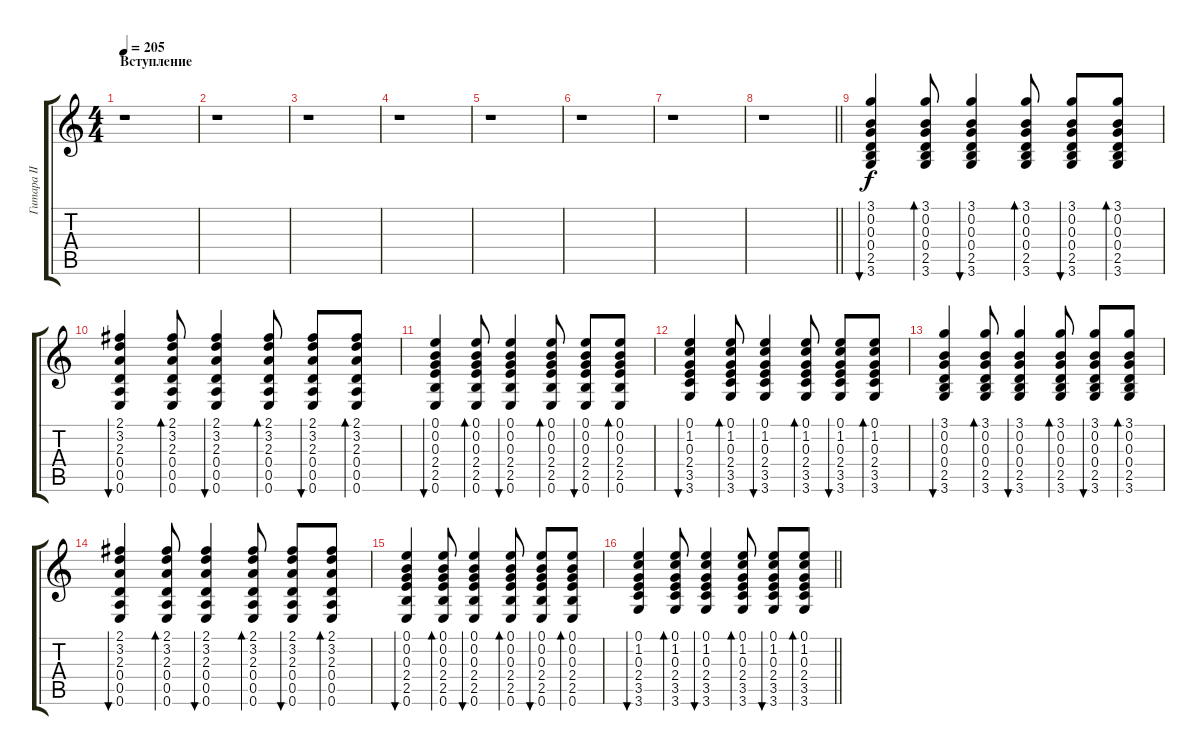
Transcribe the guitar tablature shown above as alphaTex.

\track ("Гитара II" "Гитара II") {instrument acousticguitarsteel}
\staff {score tabs}
\tuning (E4 B3 G3 D3 A2 E2) {hide}
\ts (4 4)
\section ("" "Вступление")
\tempo 205
\clef g2
\ks c
r.1{dy f instrument acousticguitarsteel} |
r.1 |
r.1 |
r.1 |
r.1 |
r.1 |
r.1 |
\barLineRight lightlight
r.1 |
(3.1 0.2 0.3 0.4 2.5 3.6).4{bu 60} (3.1 0.2 0.3 0.4 2.5 3.6).8{bd 60} (3.1 0.2 0.3 0.4 2.5 3.6).4{bu 60} (3.1 0.2 0.3 0.4 2.5 3.6).8{bd 60} (3.1 0.2 0.3 0.4 2.5 3.6).8{bu 60} (3.1 0.2 0.3 0.4 2.5 3.6).8{bd 60} |
(2.1 3.2 2.3 0.4 0.5 0.6).4{bu 60} (2.1 3.2 2.3 0.4 0.5 0.6).8{bd 60} (2.1 3.2 2.3 0.4 0.5 0.6).4{bu 60} (2.1 3.2 2.3 0.4 0.5 0.6).8{bd 60} (2.1 3.2 2.3 0.4 0.5 0.6).8{bu 60} (2.1 3.2 2.3 0.4 0.5 0.6).8{bd 60} |
(0.1 0.2 0.3 2.4 2.5 0.6).4{bu 60} (0.1 0.2 0.3 2.4 2.5 0.6).8{bd 60} (0.1 0.2 0.3 2.4 2.5 0.6).4{bu 60} (0.1 0.2 0.3 2.4 2.5 0.6).8{bd 60} (0.1 0.2 0.3 2.4 2.5 0.6).8{bu 60} (0.1 0.2 0.3 2.4 2.5 0.6).8{bd 60} |
(0.1 1.2 0.3 2.4 3.5 3.6).4{bu 60} (0.1 1.2 0.3 2.4 3.5 3.6).8{bd 60} (0.1 1.2 0.3 2.4 3.5 3.6).4{bu 60} (0.1 1.2 0.3 2.4 3.5 3.6).8{bd 60} (0.1 1.2 0.3 2.4 3.5 3.6).8{bu 60} (0.1 1.2 0.3 2.4 3.5 3.6).8{bd 60} |
(3.1 0.2 0.3 0.4 2.5 3.6).4{bu 60} (3.1 0.2 0.3 0.4 2.5 3.6).8{bd 60} (3.1 0.2 0.3 0.4 2.5 3.6).4{bu 60} (3.1 0.2 0.3 0.4 2.5 3.6).8{bd 60} (3.1 0.2 0.3 0.4 2.5 3.6).8{bu 60} (3.1 0.2 0.3 0.4 2.5 3.6).8{bd 60} |
(2.1 3.2 2.3 0.4 0.5 0.6).4{bu 60} (2.1 3.2 2.3 0.4 0.5 0.6).8{bd 60} (2.1 3.2 2.3 0.4 0.5 0.6).4{bu 60} (2.1 3.2 2.3 0.4 0.5 0.6).8{bd 60} (2.1 3.2 2.3 0.4 0.5 0.6).8{bu 60} (2.1 3.2 2.3 0.4 0.5 0.6).8{bd 60} |
(0.1 0.2 0.3 2.4 2.5 0.6).4{bu 60} (0.1 0.2 0.3 2.4 2.5 0.6).8{bd 60} (0.1 0.2 0.3 2.4 2.5 0.6).4{bu 60} (0.1 0.2 0.3 2.4 2.5 0.6).8{bd 60} (0.1 0.2 0.3 2.4 2.5 0.6).8{bu 60} (0.1 0.2 0.3 2.4 2.5 0.6).8{bd 60} |
\barLineRight lightlight
(0.1 1.2 0.3 2.4 3.5 3.6).4{bu 60} (0.1 1.2 0.3 2.4 3.5 3.6).8{bd 60} (0.1 1.2 0.3 2.4 3.5 3.6).4{bu 60} (0.1 1.2 0.3 2.4 3.5 3.6).8{bd 60} (0.1 1.2 0.3 2.4 3.5 3.6).8{bu 60} (0.1 1.2 0.3 2.4 3.5 3.6).8{bd 60}
